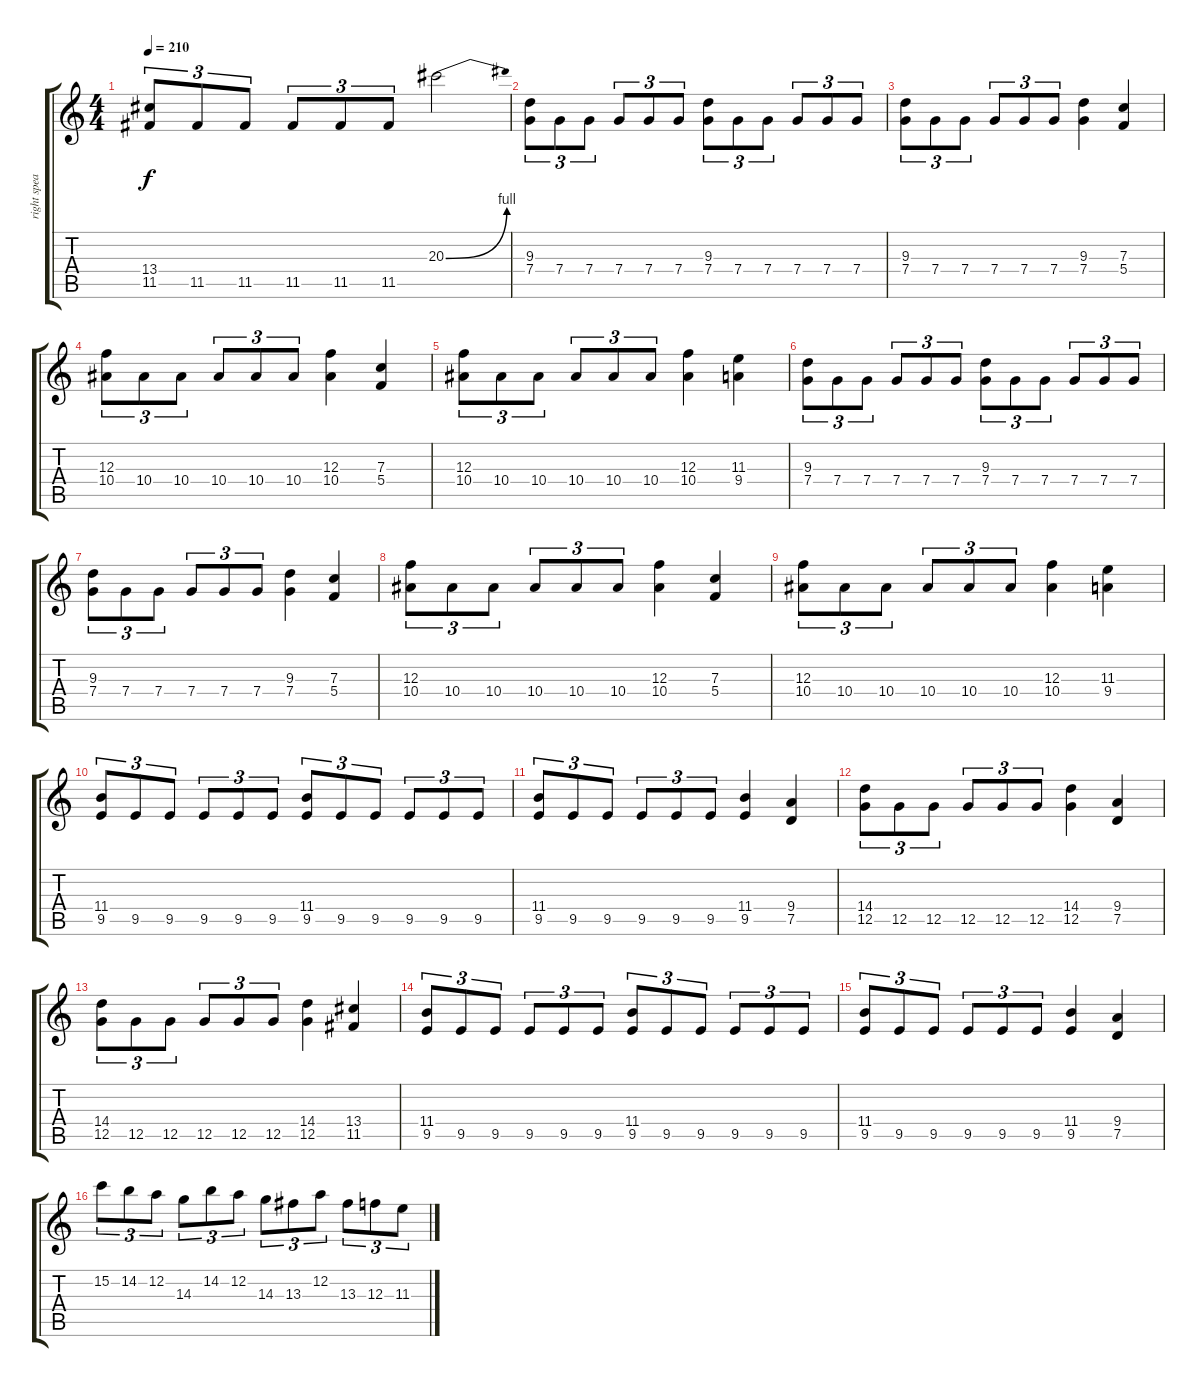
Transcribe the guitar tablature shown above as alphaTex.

\track ("right speaker" "right spea") {instrument distortionguitar}
\staff {score tabs}
\tuning (D4 A3 F3 C3 G2 D2) {hide}
\ts (4 4)
\tempo 210
\clef g2
\ks c
(13.4 11.5).8{tu (3 2) dy f} 11.5.8{tu (3 2)} 11.5.8{tu (3 2)} 11.5.8{tu (3 2)} 11.5.8{tu (3 2)} 11.5.8{tu (3 2)} 20.3{be (bend 0 0 60 4)}.2 |
(9.3 7.4).8{tu (3 2)} 7.4.8{tu (3 2)} 7.4.8{tu (3 2)} 7.4.8{tu (3 2)} 7.4.8{tu (3 2)} 7.4.8{tu (3 2)} (9.3 7.4).8{tu (3 2)} 7.4.8{tu (3 2)} 7.4.8{tu (3 2)} 7.4.8{tu (3 2)} 7.4.8{tu (3 2)} 7.4.8{tu (3 2)} |
(9.3 7.4).8{tu (3 2)} 7.4.8{tu (3 2)} 7.4.8{tu (3 2)} 7.4.8{tu (3 2)} 7.4.8{tu (3 2)} 7.4.8{tu (3 2)} (9.3 7.4).4 (7.3 5.4).4 |
(12.3 10.4).8{tu (3 2)} 10.4.8{tu (3 2)} 10.4.8{tu (3 2)} 10.4.8{tu (3 2)} 10.4.8{tu (3 2)} 10.4.8{tu (3 2)} (12.3 10.4).4 (7.3 5.4).4 |
(12.3 10.4).8{tu (3 2)} 10.4.8{tu (3 2)} 10.4.8{tu (3 2)} 10.4.8{tu (3 2)} 10.4.8{tu (3 2)} 10.4.8{tu (3 2)} (12.3 10.4).4 (11.3 9.4).4 |
(9.3 7.4).8{tu (3 2)} 7.4.8{tu (3 2)} 7.4.8{tu (3 2)} 7.4.8{tu (3 2)} 7.4.8{tu (3 2)} 7.4.8{tu (3 2)} (9.3 7.4).8{tu (3 2)} 7.4.8{tu (3 2)} 7.4.8{tu (3 2)} 7.4.8{tu (3 2)} 7.4.8{tu (3 2)} 7.4.8{tu (3 2)} |
(9.3 7.4).8{tu (3 2)} 7.4.8{tu (3 2)} 7.4.8{tu (3 2)} 7.4.8{tu (3 2)} 7.4.8{tu (3 2)} 7.4.8{tu (3 2)} (9.3 7.4).4 (7.3 5.4).4 |
(12.3 10.4).8{tu (3 2)} 10.4.8{tu (3 2)} 10.4.8{tu (3 2)} 10.4.8{tu (3 2)} 10.4.8{tu (3 2)} 10.4.8{tu (3 2)} (12.3 10.4).4 (7.3 5.4).4 |
(12.3 10.4).8{tu (3 2)} 10.4.8{tu (3 2)} 10.4.8{tu (3 2)} 10.4.8{tu (3 2)} 10.4.8{tu (3 2)} 10.4.8{tu (3 2)} (12.3 10.4).4 (11.3 9.4).4 |
(11.4 9.5).8{tu (3 2)} 9.5.8{tu (3 2)} 9.5.8{tu (3 2)} 9.5.8{tu (3 2)} 9.5.8{tu (3 2)} 9.5.8{tu (3 2)} (11.4 9.5).8{tu (3 2)} 9.5.8{tu (3 2)} 9.5.8{tu (3 2)} 9.5.8{tu (3 2)} 9.5.8{tu (3 2)} 9.5.8{tu (3 2)} |
(11.4 9.5).8{tu (3 2)} 9.5.8{tu (3 2)} 9.5.8{tu (3 2)} 9.5.8{tu (3 2)} 9.5.8{tu (3 2)} 9.5.8{tu (3 2)} (11.4 9.5).4 (9.4 7.5).4 |
(14.4 12.5).8{tu (3 2)} 12.5.8{tu (3 2)} 12.5.8{tu (3 2)} 12.5.8{tu (3 2)} 12.5.8{tu (3 2)} 12.5.8{tu (3 2)} (14.4 12.5).4 (9.4 7.5).4 |
(14.4 12.5).8{tu (3 2)} 12.5.8{tu (3 2)} 12.5.8{tu (3 2)} 12.5.8{tu (3 2)} 12.5.8{tu (3 2)} 12.5.8{tu (3 2)} (14.4 12.5).4 (13.4 11.5).4 |
(11.4 9.5).8{tu (3 2)} 9.5.8{tu (3 2)} 9.5.8{tu (3 2)} 9.5.8{tu (3 2)} 9.5.8{tu (3 2)} 9.5.8{tu (3 2)} (11.4 9.5).8{tu (3 2)} 9.5.8{tu (3 2)} 9.5.8{tu (3 2)} 9.5.8{tu (3 2)} 9.5.8{tu (3 2)} 9.5.8{tu (3 2)} |
(11.4 9.5).8{tu (3 2)} 9.5.8{tu (3 2)} 9.5.8{tu (3 2)} 9.5.8{tu (3 2)} 9.5.8{tu (3 2)} 9.5.8{tu (3 2)} (11.4 9.5).4 (9.4 7.5).4 |
15.2.8{tu (3 2)} 14.2.8{tu (3 2)} 12.2.8{tu (3 2)} 14.3.8{tu (3 2)} 14.2.8{tu (3 2)} 12.2.8{tu (3 2)} 14.3.8{tu (3 2)} 13.3.8{tu (3 2)} 12.2.8{tu (3 2)} 13.3.8{tu (3 2)} 12.3.8{tu (3 2)} 11.3.8{tu (3 2)}
